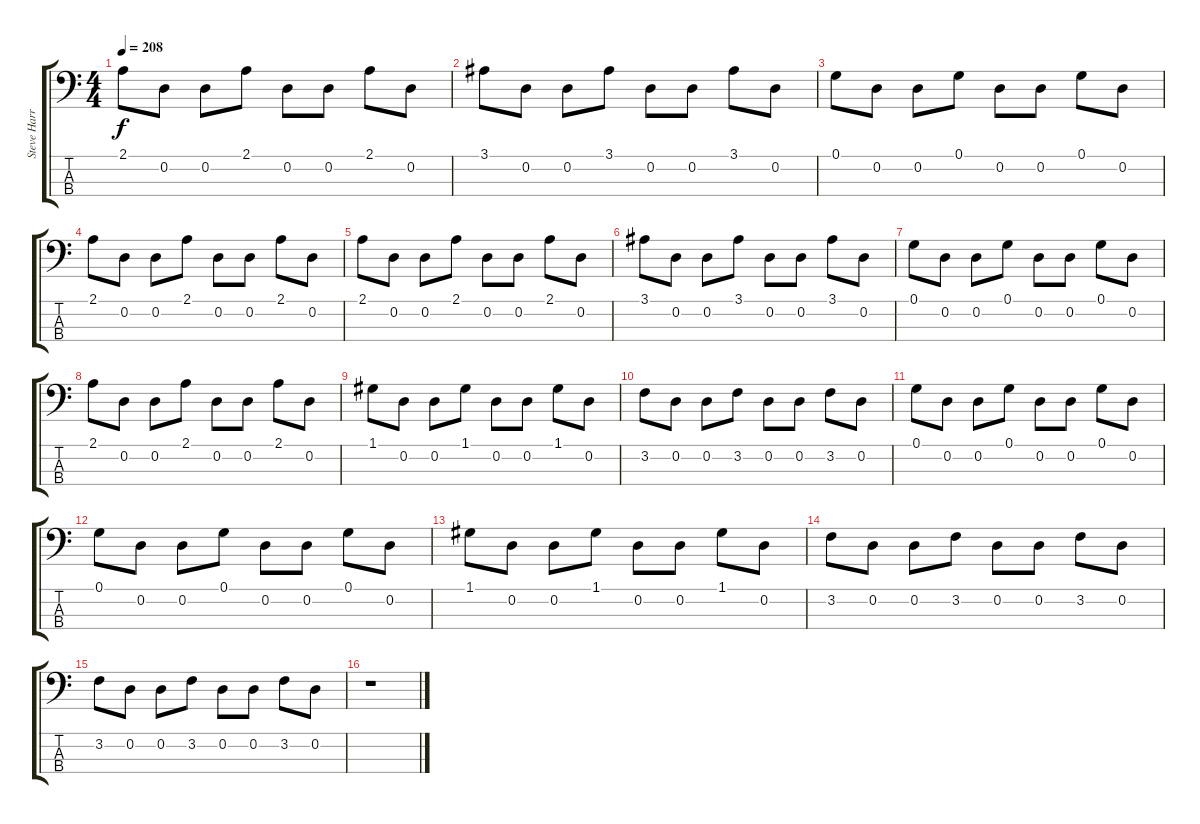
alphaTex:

\track ("Steve Harris" "Steve Harr") {instrument electricbasspick}
\staff {score tabs}
\tuning (G2 D2 A1 E1) {hide}
\ts (4 4)
\tempo 208
\clef f4
\ks c
2.1.8{dy f} 0.2.8 0.2.8 2.1.8 0.2.8 0.2.8 2.1.8 0.2.8 |
3.1.8 0.2.8 0.2.8 3.1.8 0.2.8 0.2.8 3.1.8 0.2.8 |
0.1.8 0.2.8 0.2.8 0.1.8 0.2.8 0.2.8 0.1.8 0.2.8 |
2.1.8 0.2.8 0.2.8 2.1.8 0.2.8 0.2.8 2.1.8 0.2.8 |
2.1.8 0.2.8 0.2.8 2.1.8 0.2.8 0.2.8 2.1.8 0.2.8 |
3.1.8 0.2.8 0.2.8 3.1.8 0.2.8 0.2.8 3.1.8 0.2.8 |
0.1.8 0.2.8 0.2.8 0.1.8 0.2.8 0.2.8 0.1.8 0.2.8 |
2.1.8 0.2.8 0.2.8 2.1.8 0.2.8 0.2.8 2.1.8 0.2.8 |
1.1.8 0.2.8 0.2.8 1.1.8 0.2.8 0.2.8 1.1.8 0.2.8 |
3.2.8 0.2.8 0.2.8 3.2.8 0.2.8 0.2.8 3.2.8 0.2.8 |
0.1.8 0.2.8 0.2.8 0.1.8 0.2.8 0.2.8 0.1.8 0.2.8 |
0.1.8 0.2.8 0.2.8 0.1.8 0.2.8 0.2.8 0.1.8 0.2.8 |
1.1.8 0.2.8 0.2.8 1.1.8 0.2.8 0.2.8 1.1.8 0.2.8 |
3.2.8 0.2.8 0.2.8 3.2.8 0.2.8 0.2.8 3.2.8 0.2.8 |
3.2.8 0.2.8 0.2.8 3.2.8 0.2.8 0.2.8 3.2.8 0.2.8 |
r.1
